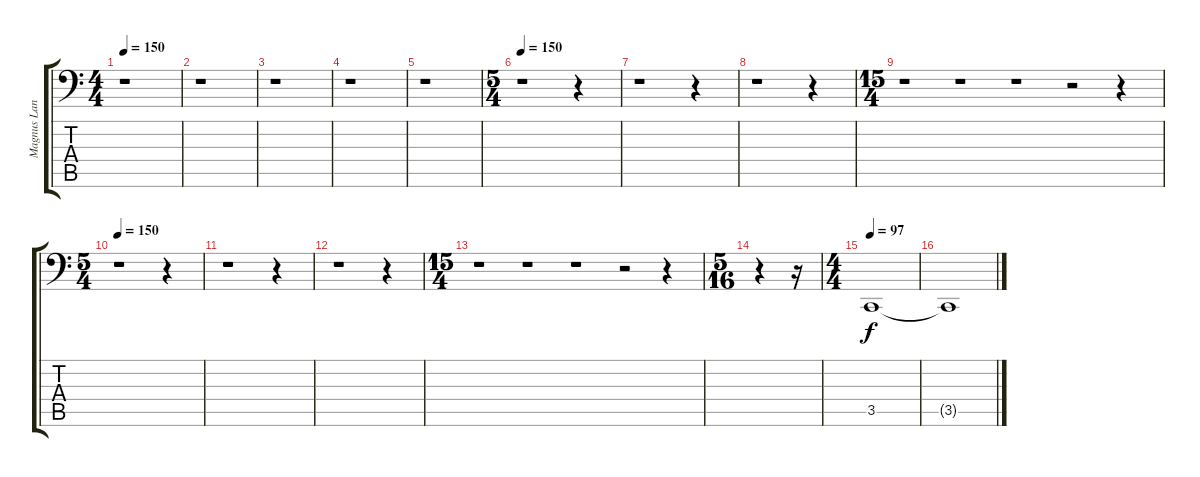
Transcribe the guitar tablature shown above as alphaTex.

\track ("Magnus Lanning" "Magnus Lan") {instrument cello}
\staff {score tabs}
\tuning (E3 B2 G2 D2 A1 E1) {hide}
\ts (4 4)
\tempo 150
\clef f4
\ks c
r.1{dy f} |
r.1 |
r.1 |
r.1 |
r.1 |
\ts (5 4)
\tempo 150
r.1 r.4 |
r.1 r.4 |
r.1 r.4 |
\ts (15 4)
r.1 r.1 r.1 r.2 r.4 |
\ts (5 4)
\tempo 150
r.1 r.4 |
r.1 r.4 |
r.1 r.4 |
\ts (15 4)
r.1 r.1 r.1 r.2 r.4 |
\ts (5 16)
r.4 r.16 |
\ts (4 4)
\tempo 97
3.5.1 |
3.5{t}.1
